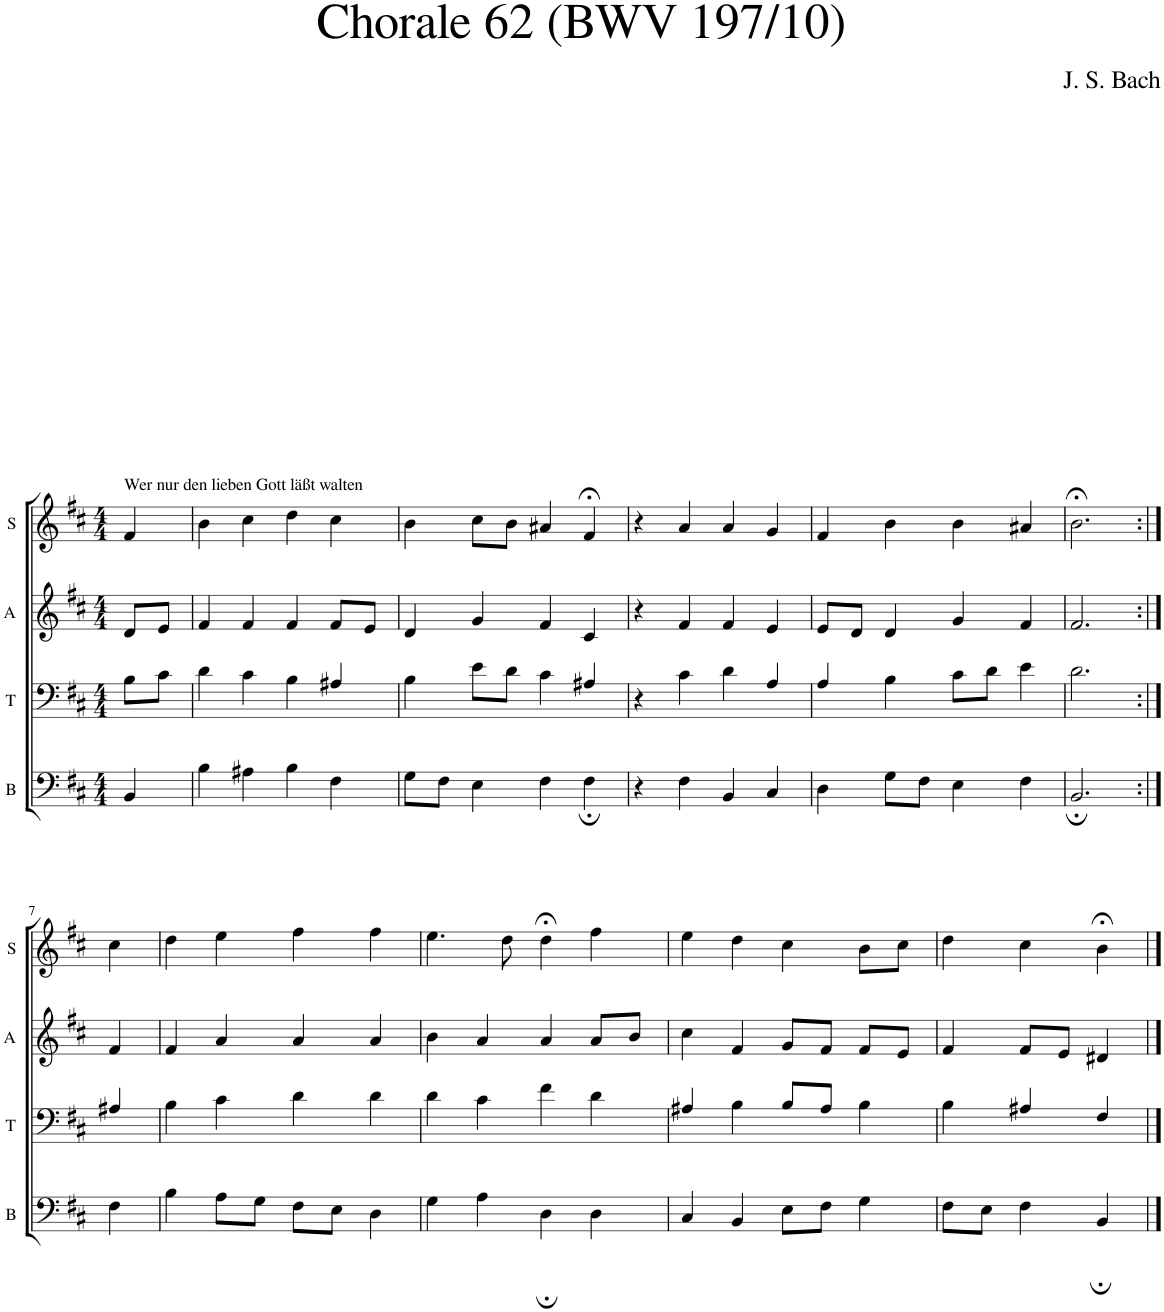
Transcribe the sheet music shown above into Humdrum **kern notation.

**kern	**kern	**kern	**kern
*part4	*part3	*part2	*part1
*staff4	*staff3	*staff2	*staff1
*I"B	*I"T	*I"A	*I"S
*I'B	*I'T	*I'A	*I'S
*clefF4	*clefF4	*clefG2	*clefG2
*k[f#c#]	*k[f#c#]	*k[f#c#]	*k[f#c#]
*M4/4	*M4/4	*M4/4	*M4/4
=1	=1	=1	=1
!	!	!	!LO:TX:a:t=Wer nur den lieben Gott läßt walten
4BB/	8B\L	8d/L	4f#/
.	8c#\J	8e/J	.
=2	=2	=2	=2
4B\	4d\	4f#/	4b\
4A#X\	4c#\	4f#/	4cc#\
4B\	4B\	4f#/	4dd\
4F#\	4A#X/	8f#/L	4cc#\
.	.	8e/J	.
=3	=3	=3	=3
8G\L	4B\	4d/	4b\
8F#\J	.	.	.
4E\	8e\L	4g/	8cc#\L
.	8d\J	.	8b\J
4F#\	4c#\	4f#/	4a#X/
4F#;\	4A#X/	4c#/	4f#;</
=4	=4	=4	=4
4r	4r	4r	4r
4F#\	4c#\	4f#/	4a/
4BB/	4d\	4f#/	4a/
4C#/	4A/	4e/	4g/
=5	=5	=5	=5
4D\	4A/	8e/L	4f#/
.	.	8d/J	.
8G\L	4B\	4d/	4b\
8F#\J	.	.	.
4E\	8c#\L	4g/	4b\
.	8d\J	.	.
4F#\	4e\	4f#/	4a#X/
=6	=6	=6	=6
2.BB;/	2.d\	2.f#/	2.b;<\
!!LO:LB:g=z
=7:|!	=7:|!	=7:|!	=7:|!
4F#\	4A#X/	4f#/	4cc#\
=8	=8	=8	=8
4B\	4B\	4f#/	4dd\
8A\L	4c#\	4a/	4ee\
8G\J	.	.	.
8F#\L	4d\	4a/	4ff#\
8E\J	.	.	.
4D\	4d\	4a/	4ff#\
=9	=9	=9	=9
4G\	4d\	4b\	4.ee\
4A\	4c#\	4a/	.
.	.	.	8dd\
4D;\	4f#\	4a/	4dd;<\
4D\	4d\	8a/L	4ff#\
.	.	8b/J	.
=10	=10	=10	=10
4C#/	4A#X/	4cc#\	4ee\
4BB/	4B\	4f#/	4dd\
8E\L	8B/L	8g/L	4cc#\
8F#\J	8A#/J	8f#/J	.
4G\	4B\	8f#/L	8b\L
.	.	8e/J	8cc#\J
=11	=11	=11	=11
8F#\L	4B\	4f#/	4dd\
8E\J	.	.	.
4F#\	4A#X/	8f#/L	4cc#\
.	.	8e/J	.
4BB;/	4F#/	4d#X/	4b;<\
==	==	==	==
*-	*-	*-	*-
